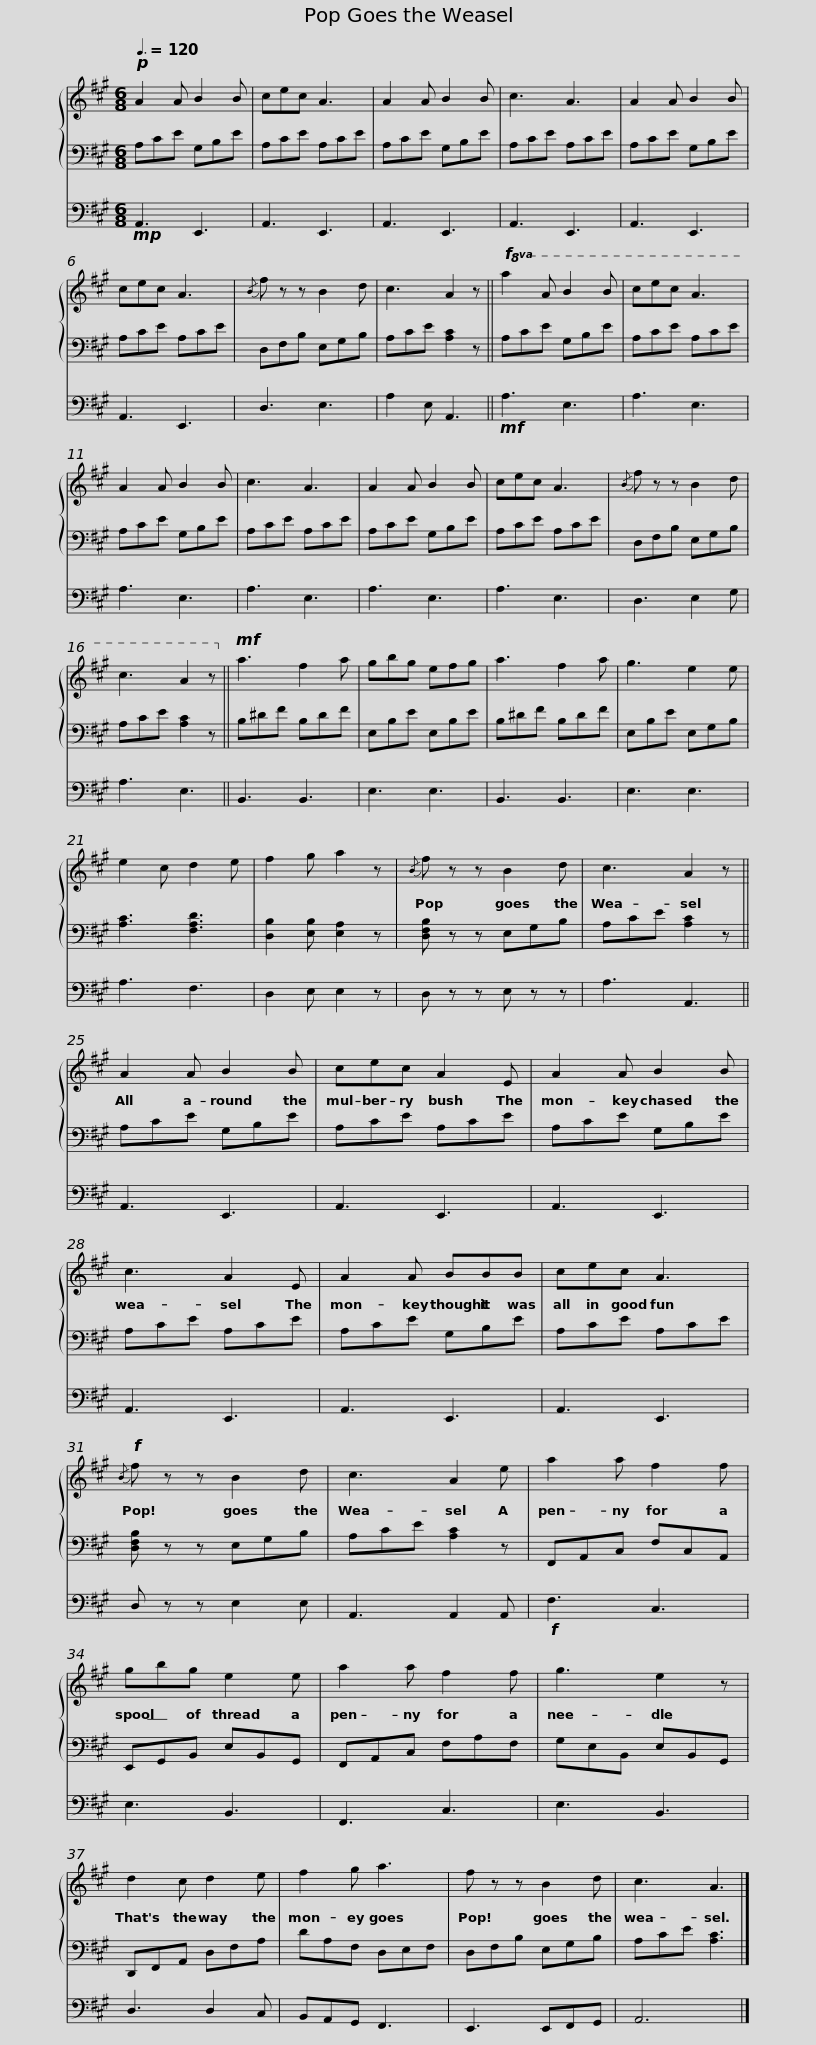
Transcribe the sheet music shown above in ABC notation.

X:1
%%score { 1 | 2 } 3
L:1/8
Q:3/8=120
M:6/8
I:linebreak $
K:A
V:1 treble
V:2 bass
V:3 bass transpose=-12
V:1
!p! A2 A B2 B | cec A3 | A2 A B2 B | c3 A3 | A2 A B2 B |$ %5
 cec A3 |{/B} f z z B2 d | c3 A2 z ||!f!!8va(! a2 a b2 b | c'e'c' a3 | %10
 a2 a b2 b |$ c'3 a3 | a2 a b2 b | c'e'c' a3 |{/b} f' z z b2 d' | %15
 c'3 a2 z!8va)! ||!mf! a3 f2 a |$ gbg efg | a3 f2 a | g3 e2 e | %20
 e2 c d2 e | f2 g a2 z |{/B} f z z B2 d |$ c3 A2 z || A2 A B2 B | %25
 cec A2 E | A2 A B2 B | c3 A2 E |$ A2 A BBB | cec A3 | %30
!f!{/B} f z z B2 d | c3 A2 e | a2 a f2 f |$ gbg e2 e | a2 a f2 f | %35
 g3 e2 z | d2 c d2 e | f2 g a3 |$ f z z B2 d | c3 A3 |] %40
V:2
 A,CE G,B,E | A,CE A,CE | A,CE G,B,E | A,CE A,CE | A,CE G,B,E |$ %5
 A,CE A,CE | D,F,B, E,G,B, | A,CE [A,C]2 z || A,CE G,B,E | A,CE A,CE | %10
 A,CE G,B,E |$ A,CE A,CE | A,CE G,B,E | A,CE A,CE | D,F,B, E,G,B, | %15
 A,CE [A,C]2 z || B,^DF B,DF |$ E,B,E E,B,E | B,^DF B,DF | E,B,E E,G,B, | %20
 [A,C]3 [F,A,D]3 | [D,B,]2 [E,B,] [E,A,]2 z | [D,F,B,] z z E,G,B, |$ A,CE [A,C]2 z || A,CE G,B,E | %25
 A,CE A,CE | A,CE G,B,E | A,CE A,CE |$ A,CE G,B,E | A,CE A,CE | %30
 [D,F,B,] z z E,G,B, | A,CE [A,C]2 z | F,,A,,C, F,C,A,, |$ E,,G,,B,, E,B,,G,, | F,,A,,C, F,A,F, | %35
 G,E,B,, E,B,,G,, | D,,F,,A,, D,F,A, | DA,F, D,E,F, |$ D,F,B, E,G,B, | A,CE [A,C]3 |] %40
V:3
!mp! A,,3 E,,3 | A,,3 E,,3 | A,,3 E,,3 | A,,3 E,,3 | A,,3 E,,3 |$ %5
 A,,3 E,,3 | D,3 E,3 | A,2 E, A,,3 ||!mf! A,3 E,3 | A,3 E,3 | %10
 A,3 E,3 |$ A,3 E,3 | A,3 E,3 | A,3 E,3 | D,3 E,2 G, | %15
 A,3 E,3 || B,,3 B,,3 |$ E,3 E,3 | B,,3 B,,3 | E,3 E,3 | %20
 A,3 F,3 | D,2 E, E,2 z | D, z z E, z z |$ A,3 A,,3 || A,,3 E,,3 | %25
 A,,3 E,,3 | A,,3 E,,3 | A,,3 E,,3 |$ A,,3 E,,3 | A,,3 E,,3 | %30
 D, z z E,2 E, | A,,3 A,,2 A,, |!f! F,3 C,3 |$ E,3 B,,3 | F,,3 C,3 | %35
 E,3 B,,3 | D,3 D,2 C, | B,,A,,G,, F,,3 |$ E,,3 E,,F,,G,, | A,,6 |] %40
